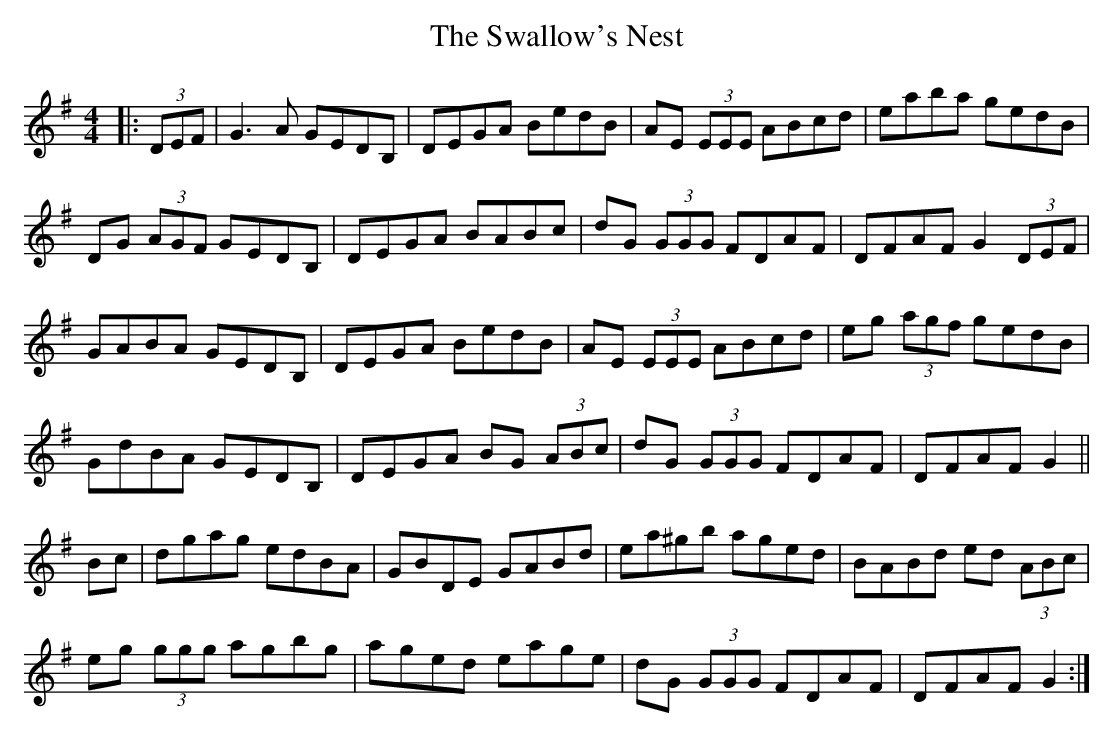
X:1
T: The Swallow's Nest
M: 4/4
L: 1/8
K: Gmaj
|:(3DEF|G3 A GEDB,|DEGA BedB|AE (3EEE ABcd|eaba gedB|
DG (3AGF GEDB,|DEGA BABc|dG (3GGG FDAF|DFAF G2 (3DEF|
GABA GEDB,|DEGA BedB|AE (3EEE ABcd|eg (3agf gedB|
GdBA GEDB,|DEGA BG (3ABc|dG (3GGG FDAF|DFAF G2||
Bc|dgag edBA|GBDE GABd|ea^gb aged|BABd ed (3ABc|
eg (3ggg agbg|aged eage|dG (3GGG FDAF|DFAF G2:|
